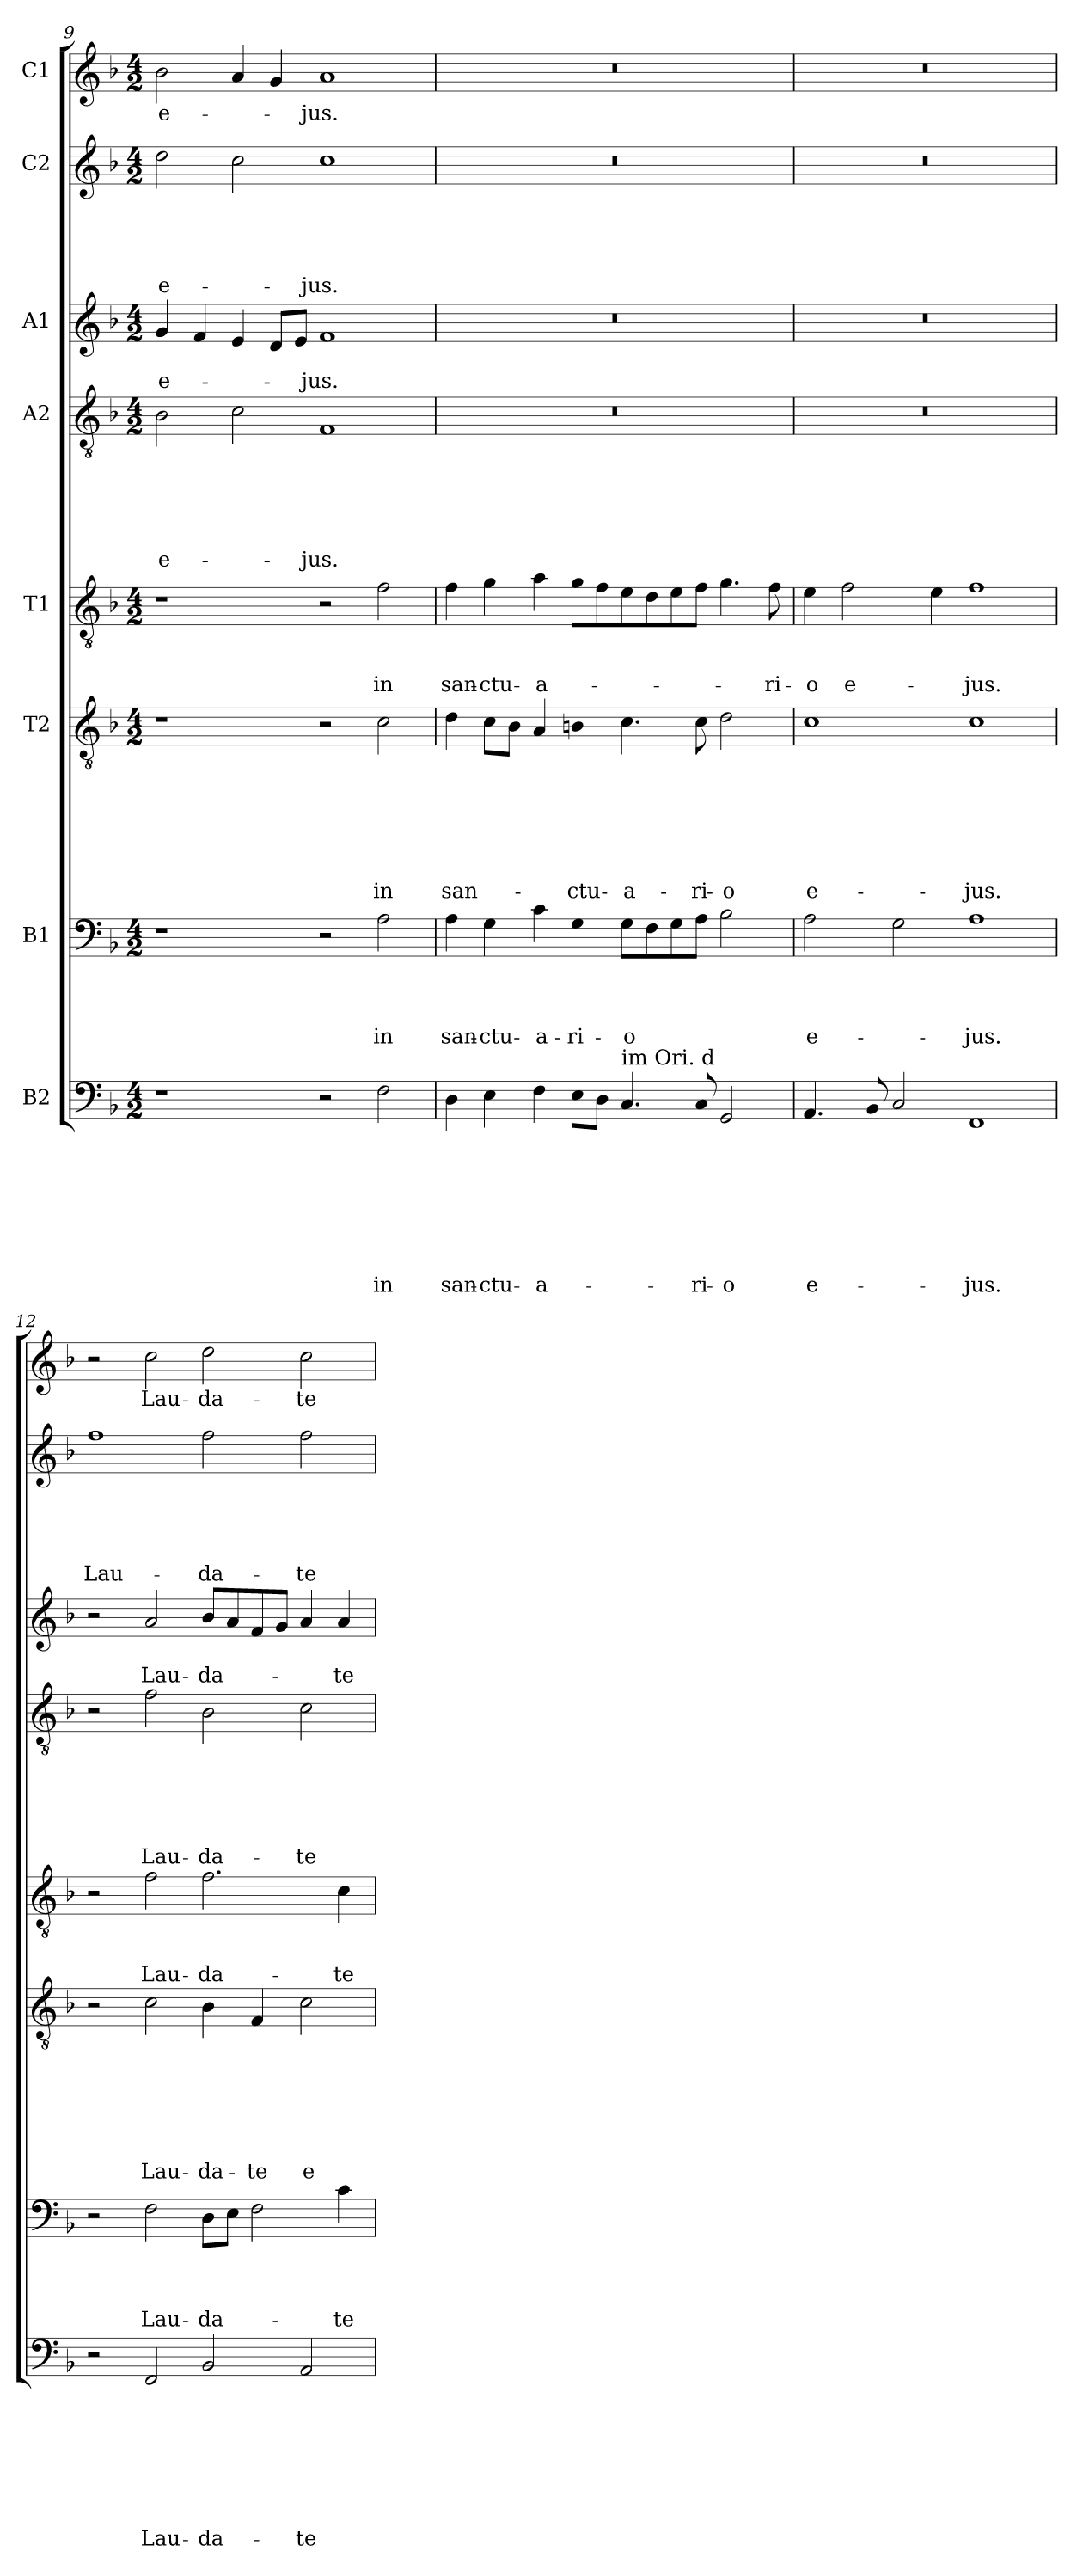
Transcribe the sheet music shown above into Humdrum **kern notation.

**kern	**text	**text	**text	**text	**text	**text	**text	**text	**kern	**text	**text	**text	**text	**kern	**text	**text	**text	**text	**text	**text	**text	**kern	**text	**text	**text	**kern	**text	**text	**text	**text	**text	**text	**kern	**text	**text	**kern	**text	**text	**text	**text	**text	**kern	**text
*part8	*part8	*part8	*part8	*part8	*part8	*part8	*part8	*part8	*part7	*part7	*part7	*part7	*part7	*part6	*part6	*part6	*part6	*part6	*part6	*part6	*part6	*part5	*part5	*part5	*part5	*part4	*part4	*part4	*part4	*part4	*part4	*part4	*part3	*part3	*part3	*part2	*part2	*part2	*part2	*part2	*part2	*part1	*part1
*staff8	*staff8	*staff8	*staff8	*staff8	*staff8	*staff8	*staff8	*staff8	*staff7	*staff7	*staff7	*staff7	*staff7	*staff6	*staff6	*staff6	*staff6	*staff6	*staff6	*staff6	*staff6	*staff5	*staff5	*staff5	*staff5	*staff4	*staff4	*staff4	*staff4	*staff4	*staff4	*staff4	*staff3	*staff3	*staff3	*staff2	*staff2	*staff2	*staff2	*staff2	*staff2	*staff1	*staff1
*I"B2	*	*	*	*	*	*	*	*	*I"B1	*	*	*	*	*I"T2	*	*	*	*	*	*	*	*I"T1	*	*	*	*I"A2	*	*	*	*	*	*	*I"A1	*	*	*I"C2	*	*	*	*	*	*I"C1	*
*clefF4	*	*	*	*	*	*	*	*	*clefF4	*	*	*	*	*clefGv2	*	*	*	*	*	*	*	*clefGv2	*	*	*	*clefGv2	*	*	*	*	*	*	*clefG2	*	*	*clefG2	*	*	*	*	*	*clefG2	*
*k[b-]	*	*	*	*	*	*	*	*	*k[b-]	*	*	*	*	*k[b-]	*	*	*	*	*	*	*	*k[b-]	*	*	*	*k[b-]	*	*	*	*	*	*	*k[b-]	*	*	*k[b-]	*	*	*	*	*	*k[b-]	*
*d:	*	*	*	*	*	*	*	*	*d:	*	*	*	*	*d:	*	*	*	*	*	*	*	*d:	*	*	*	*d:	*	*	*	*	*	*	*d:	*	*	*d:	*	*	*	*	*	*d:	*
*M4/2	*	*	*	*	*	*	*	*	*M4/2	*	*	*	*	*M4/2	*	*	*	*	*	*	*	*M4/2	*	*	*	*M4/2	*	*	*	*	*	*	*M4/2	*	*	*M4/2	*	*	*	*	*	*M4/2	*
=9	=9	=9	=9	=9	=9	=9	=9	=9	=9	=9	=9	=9	=9	=9	=9	=9	=9	=9	=9	=9	=9	=9	=9	=9	=9	=9	=9	=9	=9	=9	=9	=9	=9	=9	=9	=9	=9	=9	=9	=9	=9	=9	=9
!	!	!	!	!	!	!	!	!	!	!	!	!	!	!	!	!	!	!	!	!	!	!	!	!	!	!	!	!	!	!	!	!LO:LY:b	!	!	!LO:LY:b	!	!	!	!	!	!LO:LY:b	!	!LO:LY:b
1r	.	.	.	.	.	.	.	.	1r	.	.	.	.	1r	.	.	.	.	.	.	.	1r	.	.	.	2B-\	.	.	.	.	.	e-	4g/	.	e-	2dd\	.	.	.	.	e-	2b-\	e-
.	.	.	.	.	.	.	.	.	.	.	.	.	.	.	.	.	.	.	.	.	.	.	.	.	.	.	.	.	.	.	.	.	4f/	.	.	.	.	.	.	.	.	.	.
.	.	.	.	.	.	.	.	.	.	.	.	.	.	.	.	.	.	.	.	.	.	.	.	.	.	2c\	.	.	.	.	.	.	4e/	.	.	2cc\	.	.	.	.	.	4a/	.
.	.	.	.	.	.	.	.	.	.	.	.	.	.	.	.	.	.	.	.	.	.	.	.	.	.	.	.	.	.	.	.	.	8d/L	.	.	.	.	.	.	.	.	4g/	.
.	.	.	.	.	.	.	.	.	.	.	.	.	.	.	.	.	.	.	.	.	.	.	.	.	.	.	.	.	.	.	.	.	8e/J	.	.	.	.	.	.	.	.	.	.
!	!	!	!	!	!	!	!	!	!	!	!	!	!	!	!	!	!	!	!	!	!	!	!	!	!	!	!	!	!	!	!	!LO:LY:b	!	!	!LO:LY:b	!	!	!	!	!	!LO:LY:b	!	!LO:LY:b
2r	.	.	.	.	.	.	.	.	2r	.	.	.	.	2r	.	.	.	.	.	.	.	2r	.	.	.	1F	.	.	.	.	.	-jus.	1f	.	-jus.	1cc	.	.	.	.	-jus.	1a	-jus.
!	!	!	!	!	!	!	!	!LO:LY:b	!	!	!	!	!LO:LY:b	!	!	!	!	!	!	!	!LO:LY:b	!	!	!	!LO:LY:b	!	!	!	!	!	!	!	!	!	!	!	!	!	!	!	!	!	!
2F\	.	.	.	.	.	.	.	in	2A\	.	.	.	in	2c\	.	.	.	.	.	.	in	2f\	.	.	in	.	.	.	.	.	.	.	.	.	.	.	.	.	.	.	.	.	.
!!LO:PB:g=z
=10	=10	=10	=10	=10	=10	=10	=10	=10	=10	=10	=10	=10	=10	=10	=10	=10	=10	=10	=10	=10	=10	=10	=10	=10	=10	=10	=10	=10	=10	=10	=10	=10	=10	=10	=10	=10	=10	=10	=10	=10	=10	=10	=10
!	!	!	!	!	!	!	!	!LO:LY:b	!	!	!	!	!LO:LY:b	!	!	!	!	!	!	!	!LO:LY:b	!	!	!	!LO:LY:b	!	!	!	!	!	!	!	!	!	!	!	!	!	!	!	!	!	!
4D\	.	.	.	.	.	.	.	san-	4A\	.	.	.	san-	4d\	.	.	.	.	.	.	san-	4f\	.	.	san-	0r	.	.	.	.	.	.	0r	.	.	0r	.	.	.	.	.	0r	.
!	!	!	!	!	!	!	!	!LO:LY:b	!	!	!	!	!LO:LY:b	!	!	!	!	!	!	!	!	!	!	!	!LO:LY:b	!	!	!	!	!	!	!	!	!	!	!	!	!	!	!	!	!	!
4E\	.	.	.	.	.	.	.	-ctu-	4G\	.	.	.	-ctu-	8c\L	.	.	.	.	.	.	.	4g\	.	.	-ctu-	.	.	.	.	.	.	.	.	.	.	.	.	.	.	.	.	.	.
.	.	.	.	.	.	.	.	.	.	.	.	.	.	8B-\J	.	.	.	.	.	.	.	.	.	.	.	.	.	.	.	.	.	.	.	.	.	.	.	.	.	.	.	.	.
!	!	!	!	!	!	!	!	!LO:LY:b	!	!	!	!	!LO:LY:b	!	!	!	!	!	!	!	!	!	!	!	!LO:LY:b	!	!	!	!	!	!	!	!	!	!	!	!	!	!	!	!	!	!
4F\	.	.	.	.	.	.	.	-a-	4c\	.	.	.	-a-	4A/	.	.	.	.	.	.	.	4a\	.	.	-a-	.	.	.	.	.	.	.	.	.	.	.	.	.	.	.	.	.	.
!	!	!	!	!	!	!	!	!	!	!	!	!	!LO:LY:b	!	!	!	!	!	!	!	!LO:LY:b	!	!	!	!	!	!	!	!	!	!	!	!	!	!	!	!	!	!	!	!	!	!
8E\L	.	.	.	.	.	.	.	.	4G\	.	.	.	-ri-	4Bn\	.	.	.	.	.	.	-ctu-	8g\L	.	.	.	.	.	.	.	.	.	.	.	.	.	.	.	.	.	.	.	.	.
8D\J	.	.	.	.	.	.	.	.	.	.	.	.	.	.	.	.	.	.	.	.	.	8f\	.	.	.	.	.	.	.	.	.	.	.	.	.	.	.	.	.	.	.	.	.
!LO:TX:a:t=im Ori. d	!	!	!	!	!	!	!	!	!	!	!	!	!	!	!	!	!	!	!	!	!	!	!	!	!	!	!	!	!	!	!	!	!	!	!	!	!	!	!	!	!	!	!
!	!	!	!	!	!	!	!	!	!	!	!	!	!LO:LY:b	!	!	!	!	!	!	!	!LO:LY:b	!	!	!	!	!	!	!	!	!	!	!	!	!	!	!	!	!	!	!	!	!	!
4.C/	.	.	.	.	.	.	.	.	8G\L	.	.	.	-o	4.c\	.	.	.	.	.	.	-a-	8e\	.	.	.	.	.	.	.	.	.	.	.	.	.	.	.	.	.	.	.	.	.
.	.	.	.	.	.	.	.	.	8F\	.	.	.	.	.	.	.	.	.	.	.	.	8d\	.	.	.	.	.	.	.	.	.	.	.	.	.	.	.	.	.	.	.	.	.
.	.	.	.	.	.	.	.	.	8G\	.	.	.	.	.	.	.	.	.	.	.	.	8e\	.	.	.	.	.	.	.	.	.	.	.	.	.	.	.	.	.	.	.	.	.
!	!	!	!	!	!	!	!	!LO:LY:b	!	!	!	!	!	!	!	!	!	!	!	!	!LO:LY:b	!	!	!	!	!	!	!	!	!	!	!	!	!	!	!	!	!	!	!	!	!	!
8C/	.	.	.	.	.	.	.	-ri-	8A\J	.	.	.	.	8c\	.	.	.	.	.	.	-ri-	8f\J	.	.	.	.	.	.	.	.	.	.	.	.	.	.	.	.	.	.	.	.	.
!	!	!	!	!	!	!	!	!LO:LY:b	!	!	!	!	!	!	!	!	!	!	!	!	!LO:LY:b	!	!	!	!	!	!	!	!	!	!	!	!	!	!	!	!	!	!	!	!	!	!
2GG/	.	.	.	.	.	.	.	-o	2B-\	.	.	.	.	2d\	.	.	.	.	.	.	-o	4.g\	.	.	.	.	.	.	.	.	.	.	.	.	.	.	.	.	.	.	.	.	.
!	!	!	!	!	!	!	!	!	!	!	!	!	!	!	!	!	!	!	!	!	!	!	!	!	!LO:LY:b	!	!	!	!	!	!	!	!	!	!	!	!	!	!	!	!	!	!
.	.	.	.	.	.	.	.	.	.	.	.	.	.	.	.	.	.	.	.	.	.	8f\	.	.	-ri-	.	.	.	.	.	.	.	.	.	.	.	.	.	.	.	.	.	.
=11	=11	=11	=11	=11	=11	=11	=11	=11	=11	=11	=11	=11	=11	=11	=11	=11	=11	=11	=11	=11	=11	=11	=11	=11	=11	=11	=11	=11	=11	=11	=11	=11	=11	=11	=11	=11	=11	=11	=11	=11	=11	=11	=11
!	!	!	!	!	!	!	!	!LO:LY:b	!	!	!	!	!LO:LY:b	!	!	!	!	!	!	!	!LO:LY:b	!	!	!	!LO:LY:b	!	!	!	!	!	!	!	!	!	!	!	!	!	!	!	!	!	!
4.AA/	.	.	.	.	.	.	.	e-	2A\	.	.	.	e-	1c	.	.	.	.	.	.	e-	4e\	.	.	-o	0r	.	.	.	.	.	.	0r	.	.	0r	.	.	.	.	.	0r	.
!	!	!	!	!	!	!	!	!	!	!	!	!	!	!	!	!	!	!	!	!	!	!	!	!	!LO:LY:b	!	!	!	!	!	!	!	!	!	!	!	!	!	!	!	!	!	!
.	.	.	.	.	.	.	.	.	.	.	.	.	.	.	.	.	.	.	.	.	.	2f\	.	.	e-	.	.	.	.	.	.	.	.	.	.	.	.	.	.	.	.	.	.
8BB-/	.	.	.	.	.	.	.	.	.	.	.	.	.	.	.	.	.	.	.	.	.	.	.	.	.	.	.	.	.	.	.	.	.	.	.	.	.	.	.	.	.	.	.
2C/	.	.	.	.	.	.	.	.	2G\	.	.	.	.	.	.	.	.	.	.	.	.	.	.	.	.	.	.	.	.	.	.	.	.	.	.	.	.	.	.	.	.	.	.
.	.	.	.	.	.	.	.	.	.	.	.	.	.	.	.	.	.	.	.	.	.	4e\	.	.	.	.	.	.	.	.	.	.	.	.	.	.	.	.	.	.	.	.	.
!	!	!	!	!	!	!	!	!LO:LY:b	!	!	!	!	!LO:LY:b	!	!	!	!	!	!	!	!LO:LY:b	!	!	!	!LO:LY:b	!	!	!	!	!	!	!	!	!	!	!	!	!	!	!	!	!	!
1FF	.	.	.	.	.	.	.	-jus.	1A	.	.	.	-jus.	1c	.	.	.	.	.	.	-jus.	1f	.	.	-jus.	.	.	.	.	.	.	.	.	.	.	.	.	.	.	.	.	.	.
=12	=12	=12	=12	=12	=12	=12	=12	=12	=12	=12	=12	=12	=12	=12	=12	=12	=12	=12	=12	=12	=12	=12	=12	=12	=12	=12	=12	=12	=12	=12	=12	=12	=12	=12	=12	=12	=12	=12	=12	=12	=12	=12	=12
!	!	!	!	!	!	!	!	!	!	!	!	!	!	!	!	!	!	!	!	!	!	!	!	!	!	!	!	!	!	!	!	!	!	!	!	!	!	!	!	!	!LO:LY:b	!	!
2r	.	.	.	.	.	.	.	.	2r	.	.	.	.	2r	.	.	.	.	.	.	.	2r	.	.	.	2r	.	.	.	.	.	.	2r	.	.	1ff	.	.	.	.	Lau-	2r	.
!	!	!	!	!	!	!	!	!LO:LY:b	!	!	!	!	!LO:LY:b	!	!	!	!	!	!	!	!LO:LY:b	!	!	!	!LO:LY:b	!	!	!	!	!	!	!LO:LY:b	!	!	!LO:LY:b	!	!	!	!	!	!	!	!LO:LY:b
2FF/	.	.	.	.	.	.	.	Lau-	2F\	.	.	.	Lau-	2c\	.	.	.	.	.	.	Lau-	2f\	.	.	Lau-	2f\	.	.	.	.	.	Lau-	2a/	.	Lau-	.	.	.	.	.	.	2cc\	Lau-
!	!	!	!	!	!	!	!	!LO:LY:b	!	!	!	!	!LO:LY:b	!	!	!	!	!	!	!	!LO:LY:b	!	!	!	!LO:LY:b	!	!	!	!	!	!	!LO:LY:b	!	!	!LO:LY:b	!	!	!	!	!	!LO:LY:b	!	!LO:LY:b
2BB-/	.	.	.	.	.	.	.	-da-	8D\L	.	.	.	-da-	4B-\	.	.	.	.	.	.	-da-	2.f\	.	.	-da-	2B-\	.	.	.	.	.	-da-	8b-/L	.	-da-	2ff\	.	.	.	.	-da-	2dd\	-da-
.	.	.	.	.	.	.	.	.	8E\J	.	.	.	.	.	.	.	.	.	.	.	.	.	.	.	.	.	.	.	.	.	.	.	8a/	.	.	.	.	.	.	.	.	.	.
!	!	!	!	!	!	!	!	!	!	!	!	!	!	!	!	!	!	!	!	!	!LO:LY:b	!	!	!	!	!	!	!	!	!	!	!	!	!	!	!	!	!	!	!	!	!	!
.	.	.	.	.	.	.	.	.	2F\	.	.	.	.	4F/	.	.	.	.	.	.	-te	.	.	.	.	.	.	.	.	.	.	.	8f/	.	.	.	.	.	.	.	.	.	.
.	.	.	.	.	.	.	.	.	.	.	.	.	.	.	.	.	.	.	.	.	.	.	.	.	.	.	.	.	.	.	.	.	8g/J	.	.	.	.	.	.	.	.	.	.
!	!	!	!	!	!	!	!	!LO:LY:b	!	!	!	!	!	!	!	!	!	!	!	!	!LO:LY:b	!	!	!	!	!	!	!	!	!	!	!LO:LY:b	!	!	!	!	!	!	!	!	!LO:LY:b	!	!LO:LY:b
2AA/	.	.	.	.	.	.	.	-te	.	.	.	.	.	2c\	.	.	.	.	.	.	e-	.	.	.	.	2c\	.	.	.	.	.	-te	4a/	.	.	2ff\	.	.	.	.	-te	2cc\	-te
!	!	!	!	!	!	!	!	!	!	!	!	!	!LO:LY:b	!	!	!	!	!	!	!	!	!	!	!	!LO:LY:b	!	!	!	!	!	!	!	!	!	!LO:LY:b	!	!	!	!	!	!	!	!
.	.	.	.	.	.	.	.	.	4c\	.	.	.	-te	.	.	.	.	.	.	.	.	4c\	.	.	-te	.	.	.	.	.	.	.	4a/	.	-te	.	.	.	.	.	.	.	.
=	=	=	=	=	=	=	=	=	=	=	=	=	=	=	=	=	=	=	=	=	=	=	=	=	=	=	=	=	=	=	=	=	=	=	=	=	=	=	=	=	=	=	=
*-	*-	*-	*-	*-	*-	*-	*-	*-	*-	*-	*-	*-	*-	*-	*-	*-	*-	*-	*-	*-	*-	*-	*-	*-	*-	*-	*-	*-	*-	*-	*-	*-	*-	*-	*-	*-	*-	*-	*-	*-	*-	*-	*-
